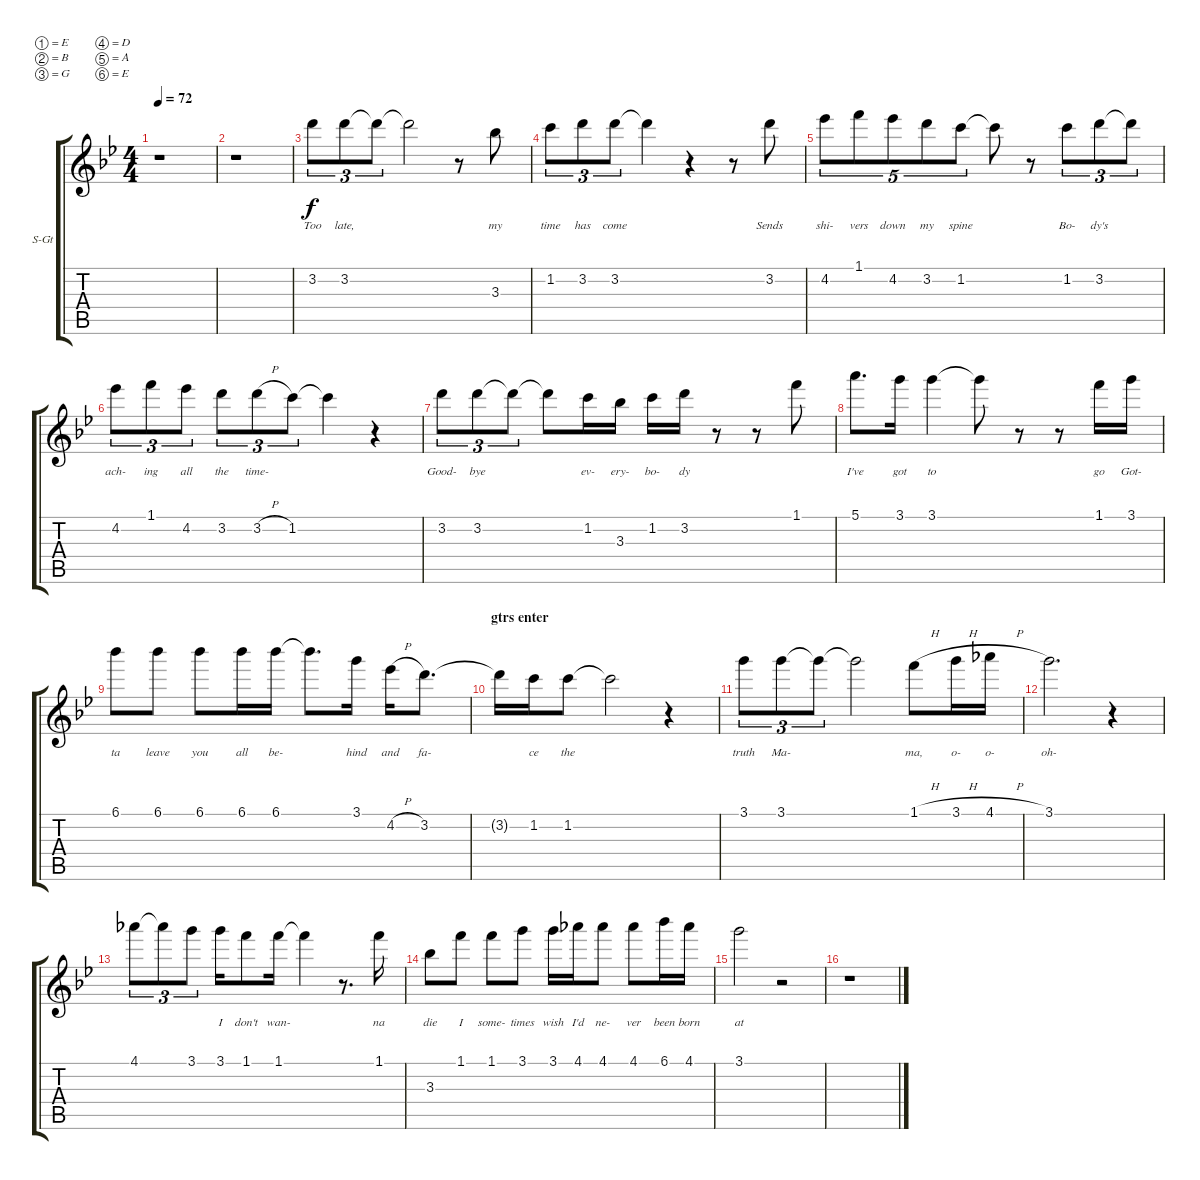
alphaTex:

\bracketExtendMode groupsimilarinstruments
\firstSystemTrackNameOrientation horizontal
\otherSystemsTrackNameOrientation horizontal
\track ("Voice" "S-Gt") {instrument flute}
\staff {score tabs}
\tuning (E5 B4 G4 D4 A3 E3)
\displaytranspose 12
\ts (4 4)
\tempo 72
\clef g2
\ks bb
r.1{dy f} |
r.1 |
3.2.8{tu (3 2) lyrics (0 "Too") lyrics (1 "") lyrics (2 "") lyrics (3 "") lyrics (4 "")} 3.2.8{tu (3 2) lyrics (0 "late,") lyrics (1 "") lyrics (2 "") lyrics (3 "") lyrics (4 "")} 3.2{t}.8{tu (3 2)} 3.2{t}.2 r.8 3.3.8{lyrics (0 "my") lyrics (1 "") lyrics (2 "") lyrics (3 "") lyrics (4 "")} |
1.2.8{tu (3 2) lyrics (0 "time") lyrics (1 "") lyrics (2 "") lyrics (3 "") lyrics (4 "")} 3.2.8{tu (3 2) lyrics (0 "has") lyrics (1 "") lyrics (2 "") lyrics (3 "") lyrics (4 "")} 3.2.8{tu (3 2) lyrics (0 "come") lyrics (1 "") lyrics (2 "") lyrics (3 "") lyrics (4 "")} 3.2{t}.4 r.4 r.8 3.2.8{lyrics (0 "Sends") lyrics (1 "") lyrics (2 "") lyrics (3 "") lyrics (4 "")} |
4.2.8{tu (5 4) lyrics (0 "shi-") lyrics (1 "") lyrics (2 "") lyrics (3 "") lyrics (4 "")} 1.1.8{tu (5 4) lyrics (0 "vers") lyrics (1 "") lyrics (2 "") lyrics (3 "") lyrics (4 "")} 4.2.8{tu (5 4) lyrics (0 "down") lyrics (1 "") lyrics (2 "") lyrics (3 "") lyrics (4 "")} 3.2.8{tu (5 4) lyrics (0 "my") lyrics (1 "") lyrics (2 "") lyrics (3 "") lyrics (4 "")} 1.2.8{tu (5 4) lyrics (0 "spine") lyrics (1 "") lyrics (2 "") lyrics (3 "") lyrics (4 "")} 1.2{t}.8 r.8 1.2.8{tu (3 2) lyrics (0 "Bo-") lyrics (1 "") lyrics (2 "") lyrics (3 "") lyrics (4 "")} 3.2.8{tu (3 2) lyrics (0 "dy's") lyrics (1 "") lyrics (2 "") lyrics (3 "") lyrics (4 "")} 3.2{t}.8{tu (3 2)} |
4.2.8{tu (3 2) lyrics (0 "ach-") lyrics (1 "") lyrics (2 "") lyrics (3 "") lyrics (4 "")} 1.1.8{tu (3 2) lyrics (0 "ing") lyrics (1 "") lyrics (2 "") lyrics (3 "") lyrics (4 "")} 4.2.8{tu (3 2) lyrics (0 "all") lyrics (1 "") lyrics (2 "") lyrics (3 "") lyrics (4 "")} 3.2.8{tu (3 2) lyrics (0 "the") lyrics (1 "") lyrics (2 "") lyrics (3 "") lyrics (4 "")} 3.2{h}.8{tu (3 2) lyrics (0 "time-") lyrics (1 "") lyrics (2 "") lyrics (3 "") lyrics (4 "")} 1.2.8{tu (3 2) lyrics (0 "") lyrics (1 "") lyrics (2 "") lyrics (3 "") lyrics (4 "")} 1.2{t}.4 r.4 |
3.2.8{tu (3 2) lyrics (0 "Good-") lyrics (1 "") lyrics (2 "") lyrics (3 "") lyrics (4 "")} 3.2.8{tu (3 2) lyrics (0 "bye") lyrics (1 "") lyrics (2 "") lyrics (3 "") lyrics (4 "")} 3.2{t}.8{tu (3 2)} 3.2{t}.8 1.2.16{lyrics (0 "ev-") lyrics (1 "") lyrics (2 "") lyrics (3 "") lyrics (4 "")} 3.3.16{lyrics (0 "ery-") lyrics (1 "") lyrics (2 "") lyrics (3 "") lyrics (4 "")} 1.2.16{lyrics (0 "bo-") lyrics (1 "") lyrics (2 "") lyrics (3 "") lyrics (4 "")} 3.2.16{lyrics (0 "dy") lyrics (1 "") lyrics (2 "") lyrics (3 "") lyrics (4 "")} r.8 r.8 1.1.8{lyrics (0 " ") lyrics (1 "") lyrics (2 "") lyrics (3 "") lyrics (4 "")} |
5.1.8{d lyrics (0 "I've") lyrics (1 "") lyrics (2 "") lyrics (3 "") lyrics (4 "")} 3.1.16{lyrics (0 "got") lyrics (1 "") lyrics (2 "") lyrics (3 "") lyrics (4 "")} 3.1.4{lyrics (0 "to") lyrics (1 "") lyrics (2 "") lyrics (3 "") lyrics (4 "")} 3.1{t}.8 r.8 r.8 1.1.16{lyrics (0 "go") lyrics (1 "") lyrics (2 "") lyrics (3 "") lyrics (4 "")} 3.1.16{lyrics (0 "Got-") lyrics (1 "") lyrics (2 "") lyrics (3 "") lyrics (4 "")} |
6.1.8{lyrics (0 "ta") lyrics (1 "") lyrics (2 "") lyrics (3 "") lyrics (4 "")} 6.1.8{lyrics (0 "leave") lyrics (1 "") lyrics (2 "") lyrics (3 "") lyrics (4 "")} 6.1.8{lyrics (0 "you") lyrics (1 "") lyrics (2 "") lyrics (3 "") lyrics (4 "")} 6.1.16{lyrics (0 "all") lyrics (1 "") lyrics (2 "") lyrics (3 "") lyrics (4 "")} 6.1.16{lyrics (0 "be-") lyrics (1 "") lyrics (2 "") lyrics (3 "") lyrics (4 "")} 6.1{t}.8{d} 3.1.16{lyrics (0 "hind") lyrics (1 "") lyrics (2 "") lyrics (3 "") lyrics (4 "")} 4.2{h}.16{lyrics (0 "and") lyrics (1 "") lyrics (2 "") lyrics (3 "") lyrics (4 "")} 3.2.8{d lyrics (0 "fa-") lyrics (1 "") lyrics (2 "") lyrics (3 "") lyrics (4 "")} |
\section ("" "gtrs enter")
3.2{t}.16 1.2.16{lyrics (0 "ce") lyrics (1 "") lyrics (2 "") lyrics (3 "") lyrics (4 "")} 1.2.8{lyrics (0 "the") lyrics (1 "") lyrics (2 "") lyrics (3 "") lyrics (4 "")} 1.2{t}.2 r.4 |
3.1.8{tu (3 2) lyrics (0 "truth") lyrics (1 "") lyrics (2 "") lyrics (3 "") lyrics (4 "")} 3.1.8{tu (3 2) lyrics (0 "Ma-") lyrics (1 "") lyrics (2 "") lyrics (3 "") lyrics (4 "")} 3.1{t}.8{tu (3 2)} 3.1{t}.2 1.1{h}.8{lyrics (0 "ma,") lyrics (1 "") lyrics (2 "") lyrics (3 "") lyrics (4 "")} 3.1{h}.16{lyrics (0 "o-") lyrics (1 "") lyrics (2 "") lyrics (3 "") lyrics (4 "")} 4.1{h}.16{lyrics (0 "o-") lyrics (1 "") lyrics (2 "") lyrics (3 "") lyrics (4 "")} |
3.1.2{d lyrics (0 "oh-") lyrics (1 "") lyrics (2 "") lyrics (3 "") lyrics (4 "")} r.4 |
4.1.8{tu (3 2) lyrics (0 " ") lyrics (1 "") lyrics (2 "") lyrics (3 "") lyrics (4 "")} 4.1{t}.8{tu (3 2)} 3.1.8{tu (3 2) lyrics (0 "") lyrics (1 "") lyrics (2 "") lyrics (3 "") lyrics (4 "")} 3.1.16{lyrics (0 "I") lyrics (1 "") lyrics (2 "") lyrics (3 "") lyrics (4 "")} 1.1.8{lyrics (0 "don't") lyrics (1 "") lyrics (2 "") lyrics (3 "") lyrics (4 "")} 1.1.16{lyrics (0 "wan-") lyrics (1 "") lyrics (2 "") lyrics (3 "") lyrics (4 "")} 1.1{t}.4 r.8{d} 1.1.16{lyrics (0 "na") lyrics (1 "") lyrics (2 "") lyrics (3 "") lyrics (4 "")} |
3.3.8{lyrics (0 "die") lyrics (1 "") lyrics (2 "") lyrics (3 "") lyrics (4 "")} 1.1.8{lyrics (0 "I") lyrics (1 "") lyrics (2 "") lyrics (3 "") lyrics (4 "")} 1.1.8{lyrics (0 "some-") lyrics (1 "") lyrics (2 "") lyrics (3 "") lyrics (4 "")} 3.1.8{lyrics (0 "times") lyrics (1 "") lyrics (2 "") lyrics (3 "") lyrics (4 "")} 3.1.16{lyrics (0 "wish") lyrics (1 "") lyrics (2 "") lyrics (3 "") lyrics (4 "")} 4.1.16{lyrics (0 "I'd") lyrics (1 "") lyrics (2 "") lyrics (3 "") lyrics (4 "")} 4.1.8{lyrics (0 "ne-") lyrics (1 "") lyrics (2 "") lyrics (3 "") lyrics (4 "")} 4.1.8{lyrics (0 "ver") lyrics (1 "") lyrics (2 "") lyrics (3 "") lyrics (4 "")} 6.1.16{lyrics (0 "been") lyrics (1 "") lyrics (2 "") lyrics (3 "") lyrics (4 "")} 4.1.16{lyrics (0 "born") lyrics (1 "") lyrics (2 "") lyrics (3 "") lyrics (4 "")} |
3.1.2{lyrics (0 "at") lyrics (1 "") lyrics (2 "") lyrics (3 "") lyrics (4 "")} r.2 |
r.1
